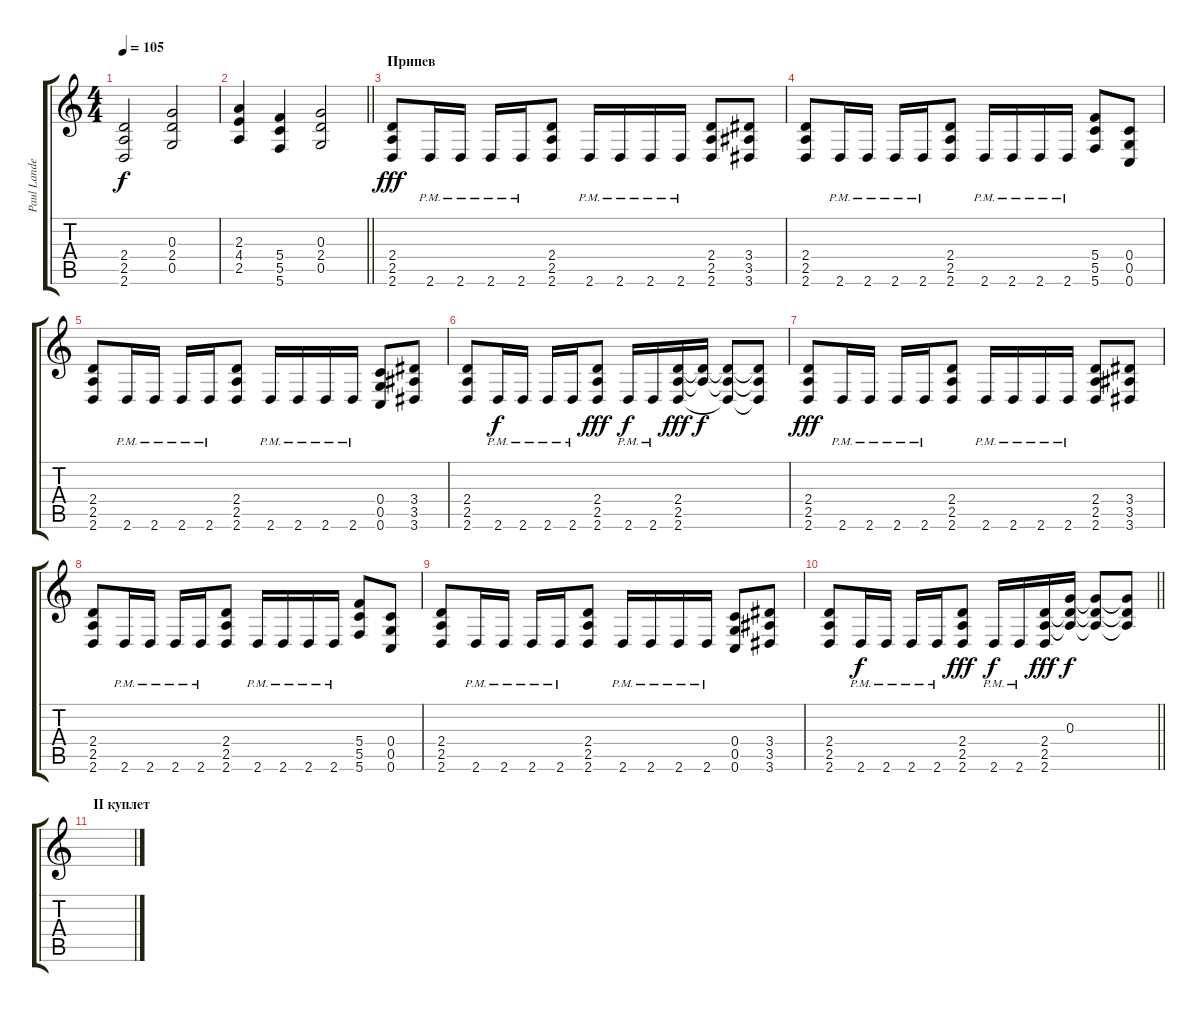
\track ("Paul Landers" "Paul Lande") {instrument distortionguitar}
\staff {score tabs}
\tuning (E4 C4 G3 C3 G2 C2) {hide}
\ts (4 4)
\tempo 105
\clef g2
\ks c
(2.4 2.5 2.6).2{dy f} (0.3 2.4 0.5).2 |
\barLineRight lightlight
(2.3 4.4 2.5).4 (5.4 5.5 5.6).4 (0.3 2.4 0.5).2 |
\section ("" "Припев")
(2.4 2.5 2.6).8{dy fff volume 16 balance 0} 2.6{pm}.16 2.6{pm}.16 2.6{pm}.16 2.6{pm}.16 (2.4 2.5 2.6).8 2.6{pm}.16 2.6{pm}.16 2.6{pm}.16 2.6{pm}.16 (2.4 2.5 2.6).8 (3.4 3.5 3.6).8 |
(2.4 2.5 2.6).8 2.6{pm}.16 2.6{pm}.16 2.6{pm}.16 2.6{pm}.16 (2.4 2.5 2.6).8 2.6{pm}.16 2.6{pm}.16 2.6{pm}.16 2.6{pm}.16 (5.4 5.5 5.6).8 (0.4 0.5 0.6).8 |
(2.4 2.5 2.6).8 2.6{pm}.16 2.6{pm}.16 2.6{pm}.16 2.6{pm}.16 (2.4 2.5 2.6).8 2.6{pm}.16 2.6{pm}.16 2.6{pm}.16 2.6{pm}.16 (0.4 0.5 0.6).8 (3.4 3.5 3.6).8 |
(2.4 2.5 2.6).8 2.6{pm}.16{dy f} 2.6{pm}.16 2.6{pm}.16 2.6{pm}.16 (2.4 2.5 2.6).8{dy fff} 2.6{pm}.16{dy f} 2.6{pm}.16 (2.4 2.5 2.6).16{dy fff} (2.4{t} 2.5{t}).16{dy f} (2.4{t} 2.5{t} 2.6{t}).8 (2.4{t} 2.5{t} 2.6{t}).8 |
(2.4 2.5 2.6).8{dy fff balance 16} 2.6{pm}.16 2.6{pm}.16 2.6{pm}.16 2.6{pm}.16 (2.4 2.5 2.6).8 2.6{pm}.16 2.6{pm}.16 2.6{pm}.16 2.6{pm}.16 (2.4 2.5 2.6).8 (3.4 3.5 3.6).8 |
(2.4 2.5 2.6).8 2.6{pm}.16 2.6{pm}.16 2.6{pm}.16 2.6{pm}.16 (2.4 2.5 2.6).8 2.6{pm}.16 2.6{pm}.16 2.6{pm}.16 2.6{pm}.16 (5.4 5.5 5.6).8 (0.4 0.5 0.6).8 |
(2.4 2.5 2.6).8 2.6{pm}.16 2.6{pm}.16 2.6{pm}.16 2.6{pm}.16 (2.4 2.5 2.6).8 2.6{pm}.16 2.6{pm}.16 2.6{pm}.16 2.6{pm}.16 (0.4 0.5 0.6).8 (3.4 3.5 3.6).8 |
\barLineRight lightlight
(2.4 2.5 2.6).8 2.6{pm}.16{dy f} 2.6{pm}.16 2.6{pm}.16 2.6{pm}.16 (2.4 2.5 2.6).8{dy fff} 2.6{pm}.16{dy f} 2.6{pm}.16 (2.4 2.5 2.6).16{dy fff} (0.3 2.4{t} 2.5{t}).16{dy f} (0.3{t} 2.4{t} 2.5{t}).8 (0.3{t} 2.4{t} 2.5{t}).8 |
\section ("" "II куплет")
